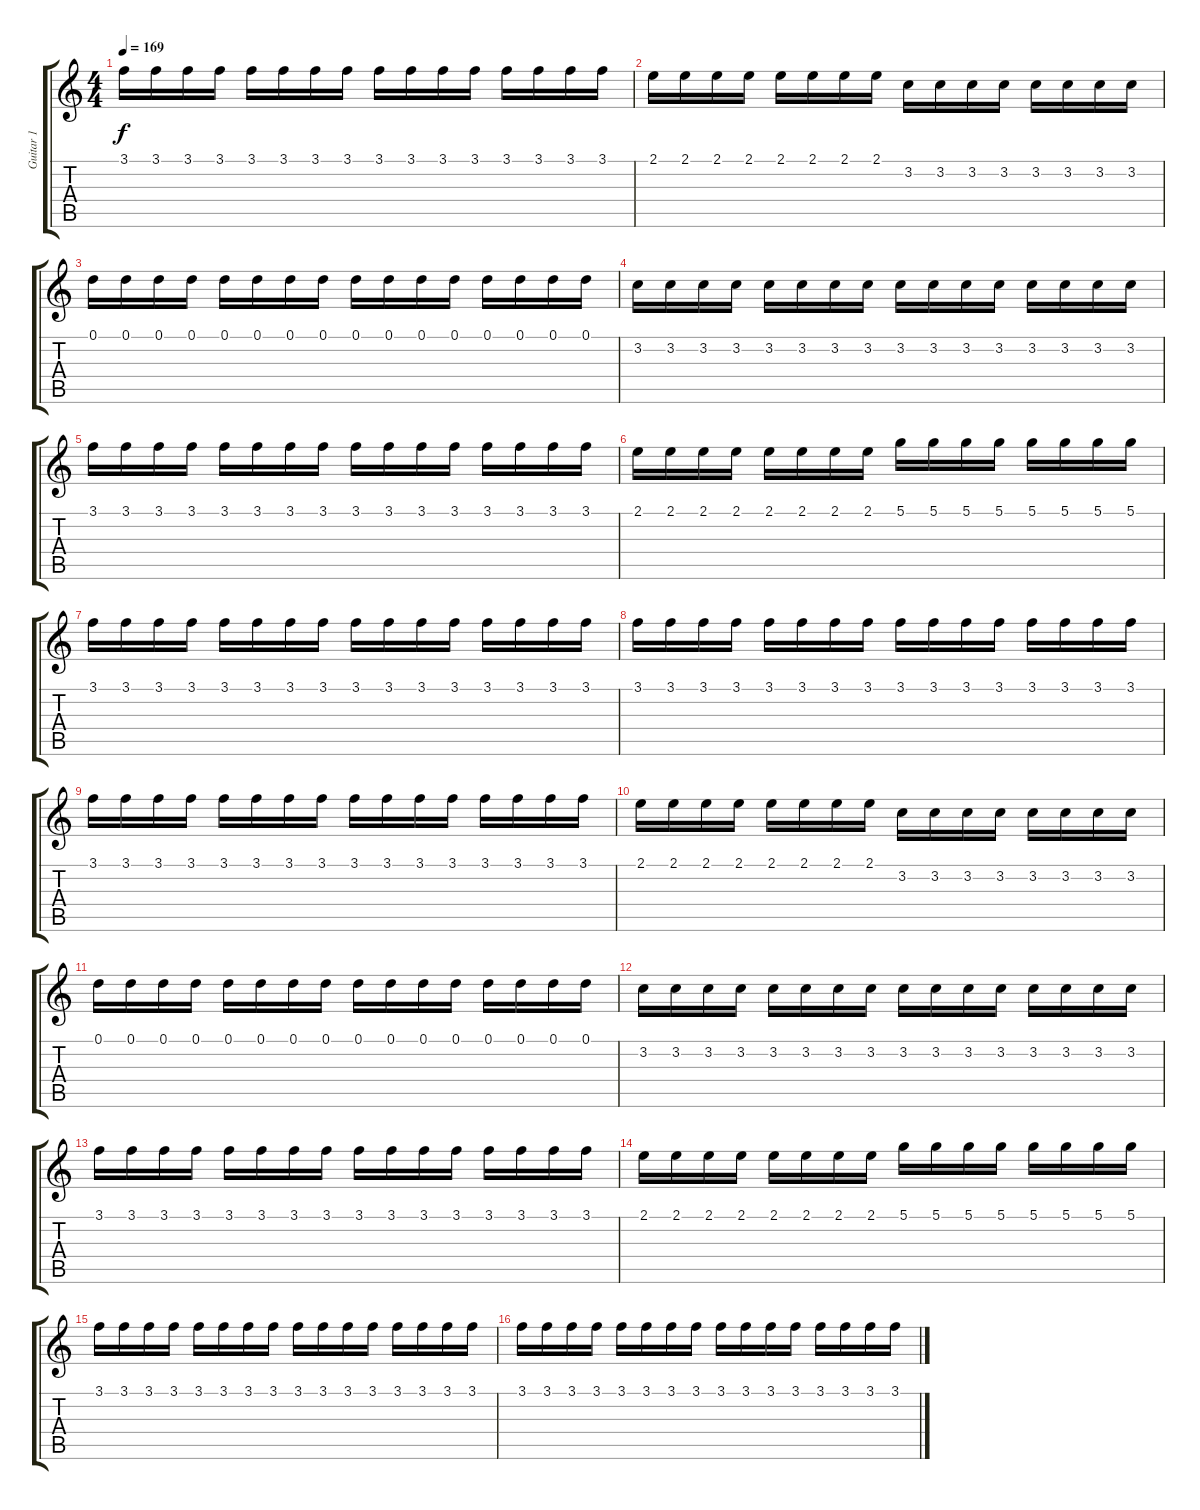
\track ("Guitar 1" "Guitar 1") {instrument distortionguitar}
\staff {score tabs}
\tuning (D4 A3 F3 C3 G2 C2) {hide}
\ts (4 4)
\tempo 169
\clef g2
\ks c
3.1.16{dy f} 3.1.16 3.1.16 3.1.16 3.1.16 3.1.16 3.1.16 3.1.16 3.1.16 3.1.16 3.1.16 3.1.16 3.1.16 3.1.16 3.1.16 3.1.16 |
2.1.16 2.1.16 2.1.16 2.1.16 2.1.16 2.1.16 2.1.16 2.1.16 3.2.16 3.2.16 3.2.16 3.2.16 3.2.16 3.2.16 3.2.16 3.2.16 |
0.1.16 0.1.16 0.1.16 0.1.16 0.1.16 0.1.16 0.1.16 0.1.16 0.1.16 0.1.16 0.1.16 0.1.16 0.1.16 0.1.16 0.1.16 0.1.16 |
3.2.16 3.2.16 3.2.16 3.2.16 3.2.16 3.2.16 3.2.16 3.2.16 3.2.16 3.2.16 3.2.16 3.2.16 3.2.16 3.2.16 3.2.16 3.2.16 |
3.1.16 3.1.16 3.1.16 3.1.16 3.1.16 3.1.16 3.1.16 3.1.16 3.1.16 3.1.16 3.1.16 3.1.16 3.1.16 3.1.16 3.1.16 3.1.16 |
2.1.16 2.1.16 2.1.16 2.1.16 2.1.16 2.1.16 2.1.16 2.1.16 5.1.16 5.1.16 5.1.16 5.1.16 5.1.16 5.1.16 5.1.16 5.1.16 |
3.1.16 3.1.16 3.1.16 3.1.16 3.1.16 3.1.16 3.1.16 3.1.16 3.1.16 3.1.16 3.1.16 3.1.16 3.1.16 3.1.16 3.1.16 3.1.16 |
3.1.16 3.1.16 3.1.16 3.1.16 3.1.16 3.1.16 3.1.16 3.1.16 3.1.16 3.1.16 3.1.16 3.1.16 3.1.16 3.1.16 3.1.16 3.1.16 |
3.1.16 3.1.16 3.1.16 3.1.16 3.1.16 3.1.16 3.1.16 3.1.16 3.1.16 3.1.16 3.1.16 3.1.16 3.1.16 3.1.16 3.1.16 3.1.16 |
2.1.16 2.1.16 2.1.16 2.1.16 2.1.16 2.1.16 2.1.16 2.1.16 3.2.16 3.2.16 3.2.16 3.2.16 3.2.16 3.2.16 3.2.16 3.2.16 |
0.1.16 0.1.16 0.1.16 0.1.16 0.1.16 0.1.16 0.1.16 0.1.16 0.1.16 0.1.16 0.1.16 0.1.16 0.1.16 0.1.16 0.1.16 0.1.16 |
3.2.16 3.2.16 3.2.16 3.2.16 3.2.16 3.2.16 3.2.16 3.2.16 3.2.16 3.2.16 3.2.16 3.2.16 3.2.16 3.2.16 3.2.16 3.2.16 |
3.1.16 3.1.16 3.1.16 3.1.16 3.1.16 3.1.16 3.1.16 3.1.16 3.1.16 3.1.16 3.1.16 3.1.16 3.1.16 3.1.16 3.1.16 3.1.16 |
2.1.16 2.1.16 2.1.16 2.1.16 2.1.16 2.1.16 2.1.16 2.1.16 5.1.16 5.1.16 5.1.16 5.1.16 5.1.16 5.1.16 5.1.16 5.1.16 |
3.1.16 3.1.16 3.1.16 3.1.16 3.1.16 3.1.16 3.1.16 3.1.16 3.1.16 3.1.16 3.1.16 3.1.16 3.1.16 3.1.16 3.1.16 3.1.16 |
3.1.16 3.1.16 3.1.16 3.1.16 3.1.16 3.1.16 3.1.16 3.1.16 3.1.16 3.1.16 3.1.16 3.1.16 3.1.16 3.1.16 3.1.16 3.1.16
